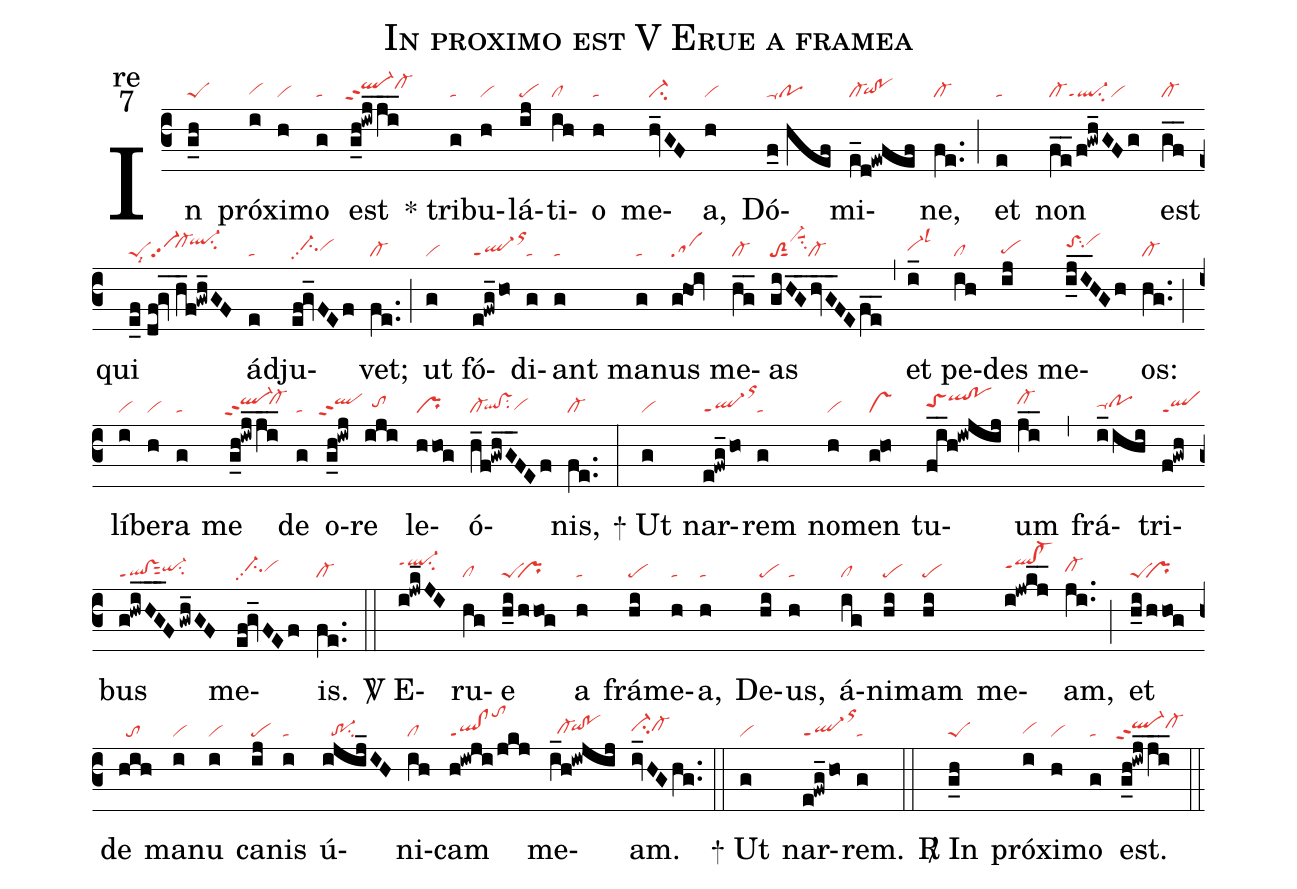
name:In proximo est V Erue a framea;
office-part:re;
mode:7;
nabc-lines:1;
%%
(c3) In(g_h|peS) pró(i|vihg)xi(h|vi)mo(g|ta) est(g_h!iwj_ji__|`ql-hippt2cl-hi) <sp>*</sp> tri(g|ta)bu(h|vi)lá(ij|pe)ti(ih|cl)o(h|ta) me(hv_GF|ci-)a,(h|vi) Dó(f_0//hef|ta-po)mi(e_d!ewfef|cl-`qihg!pohg)ne,(fe..|cl-) (;) et(e|ta) non(fe__/f!gwh_GFg|cl-ql-ppt1su2vi) est(gf__|cl-) qui(e_f//df!gv_|peSlsi8vi-pp2|//h_f!gwh_GF|cl-hi`ql-hjsu2) ád(e|ta)ju(ef!gv_FEf|//ci-hhpp2vihh)vet;(fe..|cl-) (;) ut(g|vi) fó(e!fwg_/ho|ql-ppt1orhl)di(g|ta)ant(g|ta) ma(g|ta)nus(g@hoi|sa) me(hg__|cl-)as(giHG__hvG__FEfe__|toS2sut1vi-hksuu1su2cl-) (,) et(i_|vi-hhlsl3) pe(ih|cl)des(ij|pehg) me(i_jI__HGh|toShisu2vihj)os:(hg..|cl-) (;) lí(i|vi)be(h|vi)ra(g|ta) me(g_h!iwj_ji__|`ql-hippt2`cl-hi) de(g|ta) o(g_h!iwj|``qlhippt2)re(iji|//tohh) le(hhog|pr)ó(h_f!gwhG__FEf|cl-`qlhg!vshgsu2vihg)nis,(fe..|cl-) (:)
<sp>+</sp> Ut(g|vi) nar(e!fwg_/ho|ql-ppt1orhm)rem(g|ta) no(h|vi)men(g@ho|vs) tu(fi__h!iwjij|toShhqlhj!pohj)um(ji__|cl-hi) (,) frá(i_ihi|ta-hhpohh)tri(f!gwh|qlppt1)bus(g!hwiHG___F/gwh_GF|ql!vsppt1sut2qi-hhsu2) me(ef!gv_FEf|//ci-hhpp2vihh)is.(fe..|cl-) (::)

<sp>V/</sp> E(i!!jwk_JI|ql-hjppt1su2)ru(hg|cl)e(h_i/hhog|peS``pr) a(h|ta) frá(hi|pe)me(h|ta)a,(h|ta) De(hi|pe)us,(h|ta) á(ig|cl)ni(hi|pe)mam(hi|pe) me(i!jwkj__|qlhi!cl-hippt1)am,(ji..|cl-hh) (;) et(h_i/hhog|peS``pr) de(hih|//to) ma(i|vi)nu(i|vi) ca(ij|pe)nis(i|ta) ú(ijij_IH|//tr-1su2)ni(ih|cl)cam(h!iwji/jkj|ql!clppt1tohm) me(i_h!iwjij|//cl-hg`qihh!pohh)am.(iv_HGhg..|ci-hhcl-hh) (::)
<sp>+</sp> Ut(g|vi) nar(e!fwg_/ho|ql-ppt1orhm)rem.(g|ta) (::)

<sp>R/</sp> In(g_h|peS) pró(i|vihg)xi(h|vi)mo(g|ta) est.(g_h!iwj_ji__|`ql-hippt2cl-hi) (::)
